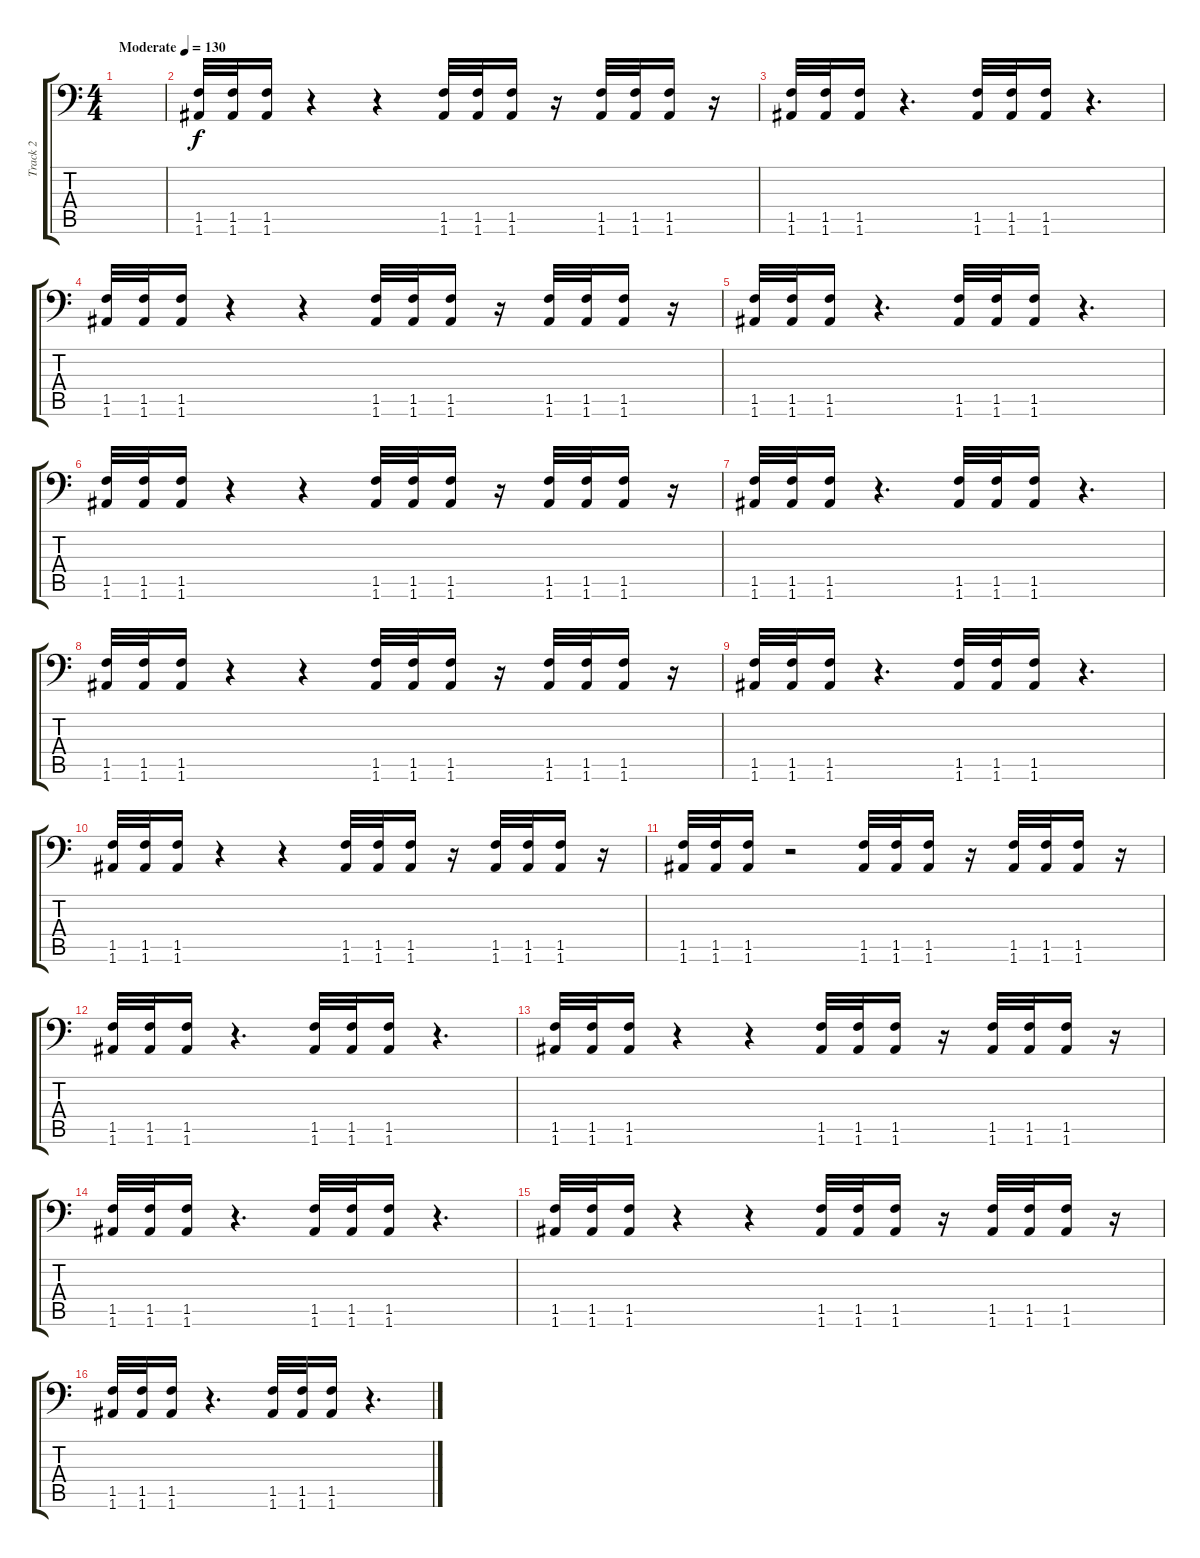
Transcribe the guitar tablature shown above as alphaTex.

\track ("Track 2" "Track 2") {instrument distortionguitar}
\staff {score tabs}
\tuning (B3 Gb3 D3 A2 E2 A1) {hide}
\ts (4 4)
\tempo (130 "Moderate")
\clef f4
\ks c
|
(1.5 1.6).32 (1.5 1.6).32 (1.5 1.6).16 r.4 r.4 (1.5 1.6).32 (1.5 1.6).32 (1.5 1.6).16 r.16 (1.5 1.6).32 (1.5 1.6).32 (1.5 1.6).16 r.16 |
(1.5 1.6).32 (1.5 1.6).32 (1.5 1.6).16 r.4{d} (1.5 1.6).32 (1.5 1.6).32 (1.5 1.6).16 r.4{d} |
(1.5 1.6).32 (1.5 1.6).32 (1.5 1.6).16 r.4 r.4 (1.5 1.6).32 (1.5 1.6).32 (1.5 1.6).16 r.16 (1.5 1.6).32 (1.5 1.6).32 (1.5 1.6).16 r.16 |
(1.5 1.6).32 (1.5 1.6).32 (1.5 1.6).16 r.4{d} (1.5 1.6).32 (1.5 1.6).32 (1.5 1.6).16 r.4{d} |
(1.5 1.6).32 (1.5 1.6).32 (1.5 1.6).16 r.4 r.4 (1.5 1.6).32 (1.5 1.6).32 (1.5 1.6).16 r.16 (1.5 1.6).32 (1.5 1.6).32 (1.5 1.6).16 r.16 |
(1.5 1.6).32 (1.5 1.6).32 (1.5 1.6).16 r.4{d} (1.5 1.6).32 (1.5 1.6).32 (1.5 1.6).16 r.4{d} |
(1.5 1.6).32 (1.5 1.6).32 (1.5 1.6).16 r.4 r.4 (1.5 1.6).32 (1.5 1.6).32 (1.5 1.6).16 r.16 (1.5 1.6).32 (1.5 1.6).32 (1.5 1.6).16 r.16 |
(1.5 1.6).32 (1.5 1.6).32 (1.5 1.6).16 r.4{d} (1.5 1.6).32 (1.5 1.6).32 (1.5 1.6).16 r.4{d} |
(1.5 1.6).32 (1.5 1.6).32 (1.5 1.6).16 r.4 r.4 (1.5 1.6).32 (1.5 1.6).32 (1.5 1.6).16 r.16 (1.5 1.6).32 (1.5 1.6).32 (1.5 1.6).16 r.16 |
(1.5 1.6).32 (1.5 1.6).32 (1.5 1.6).16 r.2 (1.5 1.6).32 (1.5 1.6).32 (1.5 1.6).16 r.16 (1.5 1.6).32 (1.5 1.6).32 (1.5 1.6).16 r.16 |
(1.5 1.6).32 (1.5 1.6).32 (1.5 1.6).16 r.4{d} (1.5 1.6).32 (1.5 1.6).32 (1.5 1.6).16 r.4{d} |
(1.5 1.6).32 (1.5 1.6).32 (1.5 1.6).16 r.4 r.4 (1.5 1.6).32 (1.5 1.6).32 (1.5 1.6).16 r.16 (1.5 1.6).32 (1.5 1.6).32 (1.5 1.6).16 r.16 |
(1.5 1.6).32 (1.5 1.6).32 (1.5 1.6).16 r.4{d} (1.5 1.6).32 (1.5 1.6).32 (1.5 1.6).16 r.4{d} |
(1.5 1.6).32 (1.5 1.6).32 (1.5 1.6).16 r.4 r.4 (1.5 1.6).32 (1.5 1.6).32 (1.5 1.6).16 r.16 (1.5 1.6).32 (1.5 1.6).32 (1.5 1.6).16 r.16 |
(1.5 1.6).32 (1.5 1.6).32 (1.5 1.6).16 r.4{d} (1.5 1.6).32 (1.5 1.6).32 (1.5 1.6).16 r.4{d}
